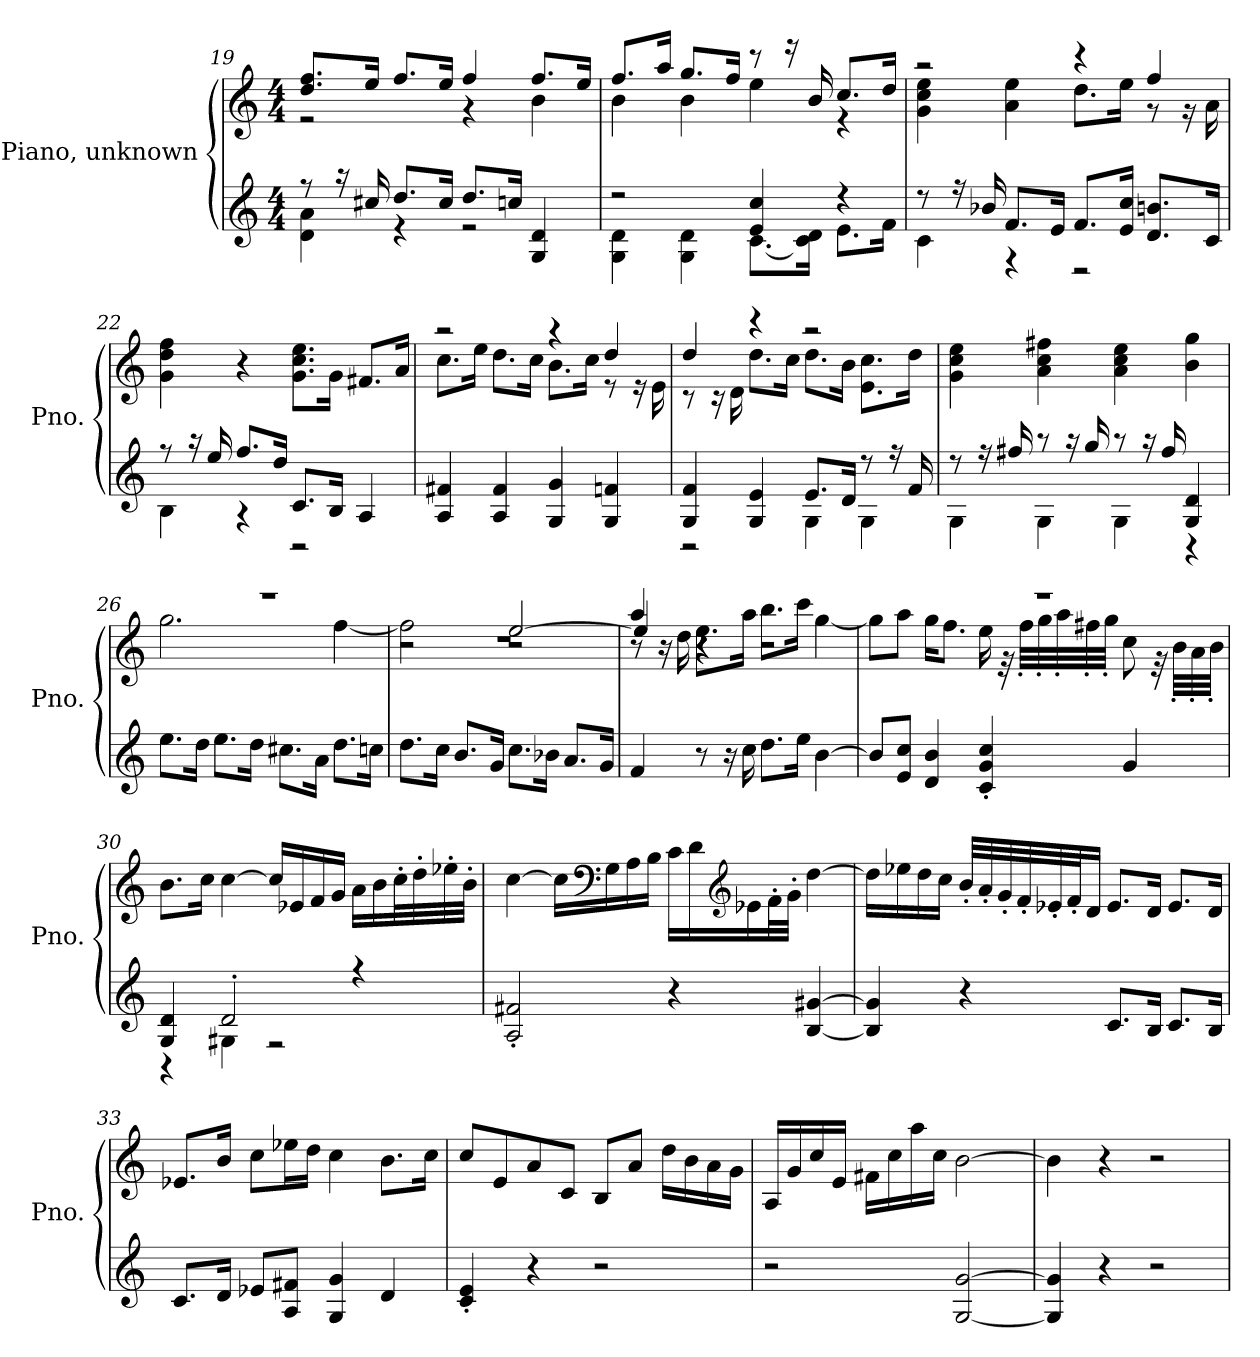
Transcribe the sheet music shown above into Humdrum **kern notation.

**kern	**kern
*part1	*part1
*staff2	*staff1
*I"Piano, unknown	*
*I'Pno.	*
*clefG2	*clefG2
*k[]	*k[]
*M4/4	*M4/4
=19	=19
*^	*^
8r	4d\ 4a\	8.dd/ 8.ff/L	2r
16r	.	.	.
16cc#X/	.	16ee/Jk	.
8.dd/L	4r	8.ff/L	.
16cc#/Jk	.	16ee/Jk	.
8.dd/L	2r	4ff/	4r
16ccn/Jk	.	.	.
4G/ 4d/	.	8.ff/L	4b\
.	.	16ee/Jk	.
=20	=20	=20	=20
2r	4G\ 4d\	8.ff/L	4b\
.	.	16aa/Jk	.
.	4G\ 4d\	8.gg/L	4b\
.	.	16ff/Jk	.
4e/ 4cc/	[8.c\L	8r	4ee\
.	.	16r	.
.	16c\] 16d\Jk	16b/	.
4r	8.e\L	8.cc/L	4r
.	16f\Jk	16dd/Jk	.
!!LO:LB:g=z	!!
=21	=21	=21	=21
8r	4c\	2r	4g\ 4cc\ 4ee\
16r	.	.	.
16b-X/	.	.	.
8.f/L	4r	.	4a\ 4ee\
16e/Jk	.	.	.
8.f/L	2r	4r	8.dd\L
16e/ 16cc/Jk	.	.	16ee\Jk
8.d/ 8.bn/L	.	4ff/	8r
.	.	.	16r
16c/Jk	.	.	16a\
*	*	*v	*v
=22	=22	=22
8r	4B\	4g\ 4dd\ 4ff\
16r	.	.
16ee/	.	.
8.ff/L	4r	4r
16dd/Jk	.	.
8.c/L	2r	8.g\ 8.cc\ 8.ee\L
16B/Jk	.	16g\Jk
4A/	.	8.f#X/L
.	.	16a/Jk
*v	*v	*
=23	=23
*	*^
4A/ 4f#X/	2r	8.cc\L
.	.	16ee\Jk
4A/ 4f#/	.	8.dd\L
.	.	16cc\Jk
4G/ 4g/	4r	8.b\L
.	.	16cc\Jk
4G/ 4fn/	4dd/	8r
.	.	16r
.	.	16e\
!!LO:LB:g=z	!!
=24	=24	=24
*^	*	*
4G/ 4f/	2r	4dd/	8r
.	.	.	16r
.	.	.	16d\
4G/ 4e/	.	4r	8.dd\L
.	.	.	16cc\Jk
8.e/L	4G\	2r	8.dd\L
16d/Jk	.	.	16b\Jk
8r	4G\	.	8.e\ 8.cc\L
16r	.	.	.
16f/	.	.	16dd\Jk
*	*	*v	*v
=25	=25	=25
8r	4G\	4g\ 4cc\ 4ee\
16r	.	.
16ff#X/	.	.
8r	4G\	4a\ 4cc\ 4ff#X\
16r	.	.
16gg/	.	.
8r	4G\	4a\ 4cc\ 4ee\
16r	.	.
16ff#/	.	.
4G/ 4d/	4r	4b\ 4gg\
*v	*v	*
=26	=26
*	*^
8.ee\L	1r	2.gg\
16dd\Jk	.	.
8.ee\L	.	.
16dd\Jk	.	.
8.cc#X\L	.	.
16a\Jk	.	.
8.dd\L	.	[4ff\
16ccn\Jk	.	.
!!LO:LB:g=z
=27	=27	=27
*	*	*^
8.dd\L	1r	2ff\]	2r
16cc\Jk	.	.	.
8.b/L	.	.	.
16g/Jk	.	.	.
8.cc\L	.	2r	[2ee/
16b-X\Jk	.	.	.
8.a/L	.	.	.
16g/Jk	.	.	.
=28	=28	=28	=28
4f/	4aa/	8r	4ee/]
.	.	16r	.
.	.	16dd\	.
8r	4r	8.ee\L	4r
16r	.	.	.
16cc\	.	16aa\Jk	.
8.dd\L	2r	8.bb\L	2r
16ee\Jk	.	16ccc\Jk	.
[4b\	.	[4gg\	.
*	*	*v	*v
=29	=29	=29
8b/L]	1r	8gg\L]
8e/ 8cc/J	.	8aa\J
4d/ 4b/	.	16gg\KL
.	.	8.ff\J
4c/' 4g/' 4cc/'	.	16ee\
.	.	32r
.	.	32ff'\LLL
.	.	32gg'\
.	.	32aa'\
.	.	32ff#X'\
.	.	32gg'\JJJ
4g/	.	8cc\
.	.	32r
.	.	32b'\LLL
.	.	32a'\
.	.	32b'\JJJ
*	*v	*v
!!LO:LB:g=z
=30	=30
*^	*
4G/ 4d/	4r	8.b\L
.	.	16cc\Jk
2d'/	4G#X\	[4cc\
.	2r	16cc/LL]
.	.	16e-X/
.	.	16f/
.	.	16g/JJ
4r	.	16a\LL
.	.	16b\
.	.	32cc'\L
.	.	32dd'\
.	.	32ee-X'\
.	.	32b'\JJJ
*v	*v	*
=31	=31
2A/' 2f#X/'	[4cc\
.	16cc\LL]
*	*clefF4
.	16G\
.	16A\
.	16B\JJ
4r	16c\LL
.	16d\
*	*clefG2
.	16e-X\
.	32f'\L
.	32g'\JJJ
[4B/ [4g#X/	[4dd\
!!LO:LB:g=z
=32	=32
4B/] 4g#/]	16dd\LL]
.	16ee-X\
.	16dd\
.	16cc\JJ
4r	32b'/LLL
.	32a'/
.	32g'/
.	32f'/
.	32e-X'/
.	32f'/J
.	16d/JJ
8.c/L	8.e-/L
16B/Jk	16d/Jk
8.c/L	8.e-/L
16B/Jk	16d/Jk
=33	=33
8.c/L	8.e-X/L
16d/Jk	16b/Jk
8e-X/L	8cc\L
8A/ 8f#X/J	16ee-X\L
.	16dd\JJ
4G/ 4g/	4cc\
4d/	8.b\L
.	16cc\Jk
=34	=34
4c/' 4e/'	8cc/L
.	8e/
4r	8a/
.	8c/J
2r	8B/L
.	8a/J
.	16dd\LL
.	16b\
.	16a\
.	16g\JJ
!!LO:PB:g=z
=35	=35
2r	16A/LL
.	16g/
.	16cc/
.	16e/JJ
.	16f#X\LL
.	16cc\
.	16aa\
.	16cc\JJ
[2G/ [2g/	[2b\
=36	=36
4G/] 4g/]	4b\]
4r	4r
2r	2r
=	=
*-	*-
